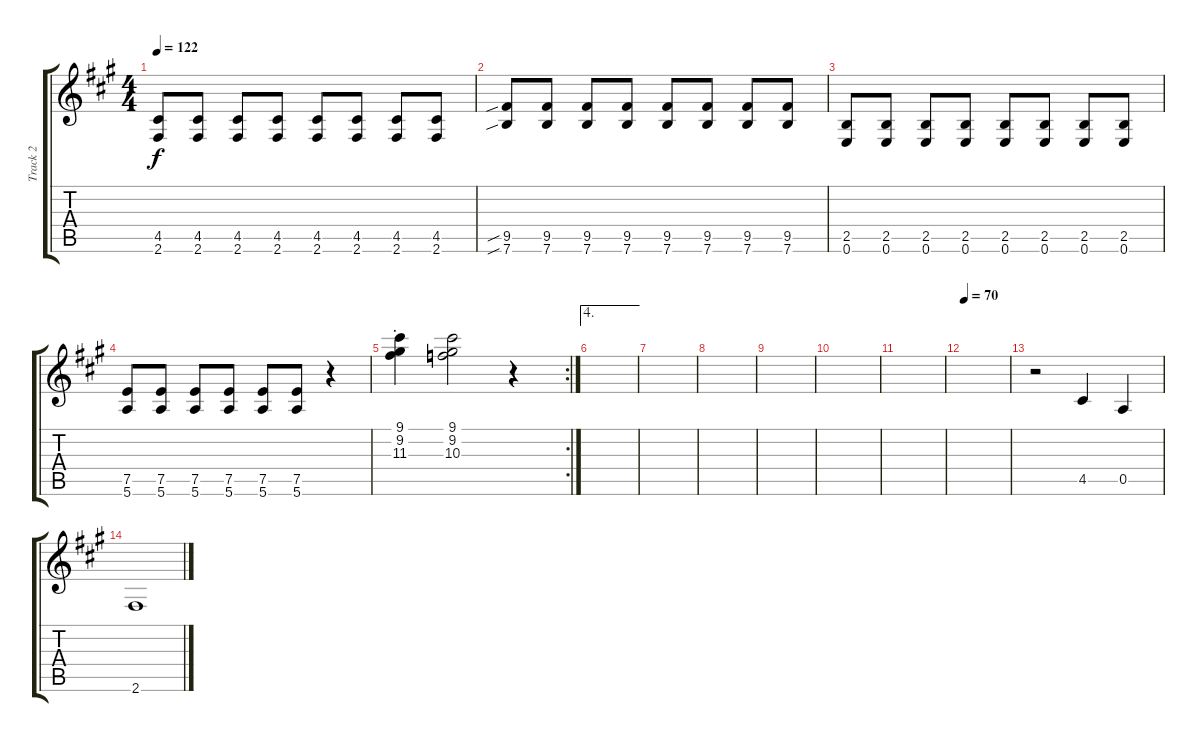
\track ("Track 2" "Track 2") {instrument electricguitarjazz}
\staff {score tabs}
\tuning (E4 B3 G3 D3 A2 E2) {hide}
\ts (4 4)
\tempo 122
\clef g2
\ks a
(4.5 2.6).8{dy f} (4.5 2.6).8 (4.5 2.6).8 (4.5 2.6).8 (4.5 2.6).8 (4.5 2.6).8 (4.5 2.6).8 (4.5 2.6).8 |
(9.5{sib} 7.6{sib}).8 (9.5 7.6).8 (9.5 7.6).8 (9.5 7.6).8 (9.5 7.6).8 (9.5 7.6).8 (9.5 7.6).8 (9.5 7.6).8 |
(2.5 0.6).8 (2.5 0.6).8 (2.5 0.6).8 (2.5 0.6).8 (2.5 0.6).8 (2.5 0.6).8 (2.5 0.6).8 (2.5 0.6).8 |
(7.5 5.6).8 (7.5 5.6).8 (7.5 5.6).8 (7.5 5.6).8 (7.5 5.6).8 (7.5 5.6).8 r.4 |
\rc 2
(9.1{st} 9.2{st} 11.3{st}).4 (9.1 9.2 10.3).2 r.4 |
\ae 4
|
|
|
|
|
|
\tempo 70
|
r.2 4.5.4 0.5.4 |
2.6.1
